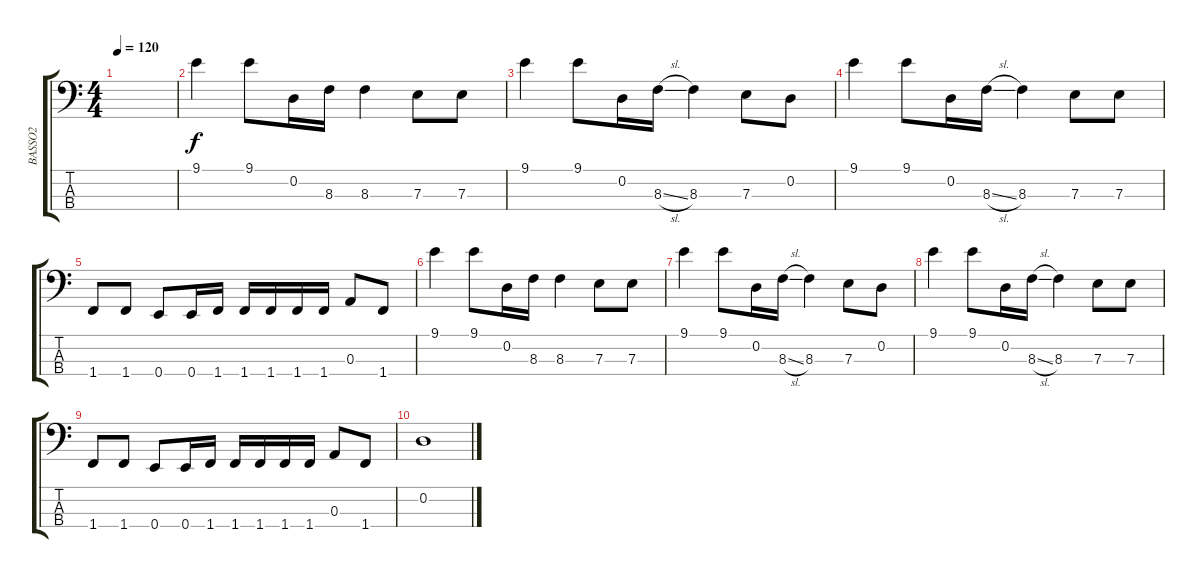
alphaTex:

\track ("BASSO2" "BASSO2") {instrument electricbasspick}
\staff {score tabs}
\tuning (G2 D2 A1 E1) {hide}
\ts (4 4)
\tempo 120
\clef f4
\ks c
|
9.1.4 9.1.8 0.2.16 8.3.16 8.3.4 7.3.8 7.3.8 |
9.1.4 9.1.8 0.2.16 8.3{sl}.16 8.3.4 7.3.8 0.2.8 |
9.1.4 9.1.8 0.2.16 8.3{sl}.16 8.3.4 7.3.8 7.3.8 |
1.4.8 1.4.8 0.4.8 0.4.16 1.4.16 1.4.16 1.4.16 1.4.16 1.4.16 0.3.8 1.4.8 |
9.1.4 9.1.8 0.2.16 8.3.16 8.3.4 7.3.8 7.3.8 |
9.1.4 9.1.8 0.2.16 8.3{sl}.16 8.3.4 7.3.8 0.2.8 |
9.1.4 9.1.8 0.2.16 8.3{sl}.16 8.3.4 7.3.8 7.3.8 |
1.4.8 1.4.8 0.4.8 0.4.16 1.4.16 1.4.16 1.4.16 1.4.16 1.4.16 0.3.8 1.4.8 |
0.2.1
